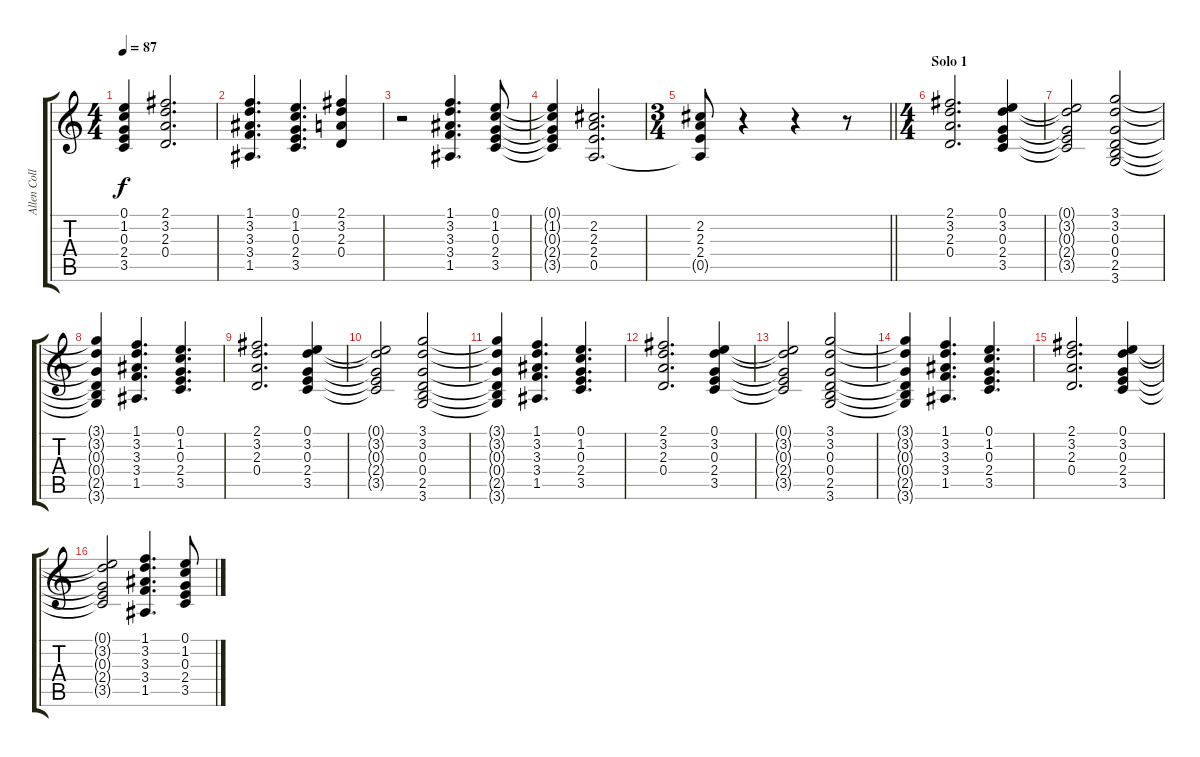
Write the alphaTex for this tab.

\track ("Allen Collins" "Allen Coll") {instrument acousticguitarsteel}
\staff {score tabs}
\tuning (E4 B3 G3 D3 A2 E2) {hide}
\ts (4 4)
\tempo 87
\clef g2
\ks c
(0.1{t} 1.2{t} 0.3{t} 2.4{t} 3.5{t}).4{dy f} (2.1 3.2 2.3 0.4).2{d} |
(1.1 3.2 3.3 3.4 1.5).4{d} (0.1 1.2 0.3 2.4 3.5).4{d} (2.1 3.2 2.3 0.4).4 |
r.2 (1.1 3.2 3.3 3.4 1.5).4{d} (0.1 1.2 0.3 2.4 3.5).8 |
(0.1{t} 1.2{t} 0.3{t} 2.4{t} 3.5{t}).4 (2.2 2.3 2.4 0.5).2{d} |
\ts (3 4)
\barLineRight lightlight
(2.2 2.3 2.4 0.5{t}).8 r.4 r.4 r.8 |
\ts (4 4)
\section ("" "Solo 1")
(2.1 3.2 2.3 0.4).2{d} (0.1 3.2 0.3 2.4 3.5).4 |
(0.1{t} 3.2{t} 0.3{t} 2.4{t} 3.5{t}).2 (3.1 3.2 0.3 0.4 2.5 3.6).2 |
(3.1{t} 3.2{t} 0.3{t} 0.4{t} 2.5{t} 3.6{t}).4 (1.1 3.2 3.3 3.4 1.5).4{d} (0.1 1.2 0.3 2.4 3.5).4{d} |
(2.1 3.2 2.3 0.4).2{d} (0.1 3.2 0.3 2.4 3.5).4 |
(0.1{t} 3.2{t} 0.3{t} 2.4{t} 3.5{t}).2 (3.1 3.2 0.3 0.4 2.5 3.6).2 |
(3.1{t} 3.2{t} 0.3{t} 0.4{t} 2.5{t} 3.6{t}).4 (1.1 3.2 3.3 3.4 1.5).4{d} (0.1 1.2 0.3 2.4 3.5).4{d} |
(2.1 3.2 2.3 0.4).2{d} (0.1 3.2 0.3 2.4 3.5).4 |
(0.1{t} 3.2{t} 0.3{t} 2.4{t} 3.5{t}).2 (3.1 3.2 0.3 0.4 2.5 3.6).2 |
(3.1{t} 3.2{t} 0.3{t} 0.4{t} 2.5{t} 3.6{t}).4 (1.1 3.2 3.3 3.4 1.5).4{d} (0.1 1.2 0.3 2.4 3.5).4{d} |
(2.1 3.2 2.3 0.4).2{d} (0.1 3.2 0.3 2.4 3.5).4 |
(0.1{t} 3.2{t} 0.3{t} 2.4{t} 3.5{t}).2 (1.1 3.2 3.3 3.4 1.5).4{d} (0.1 1.2 0.3 2.4 3.5).8
